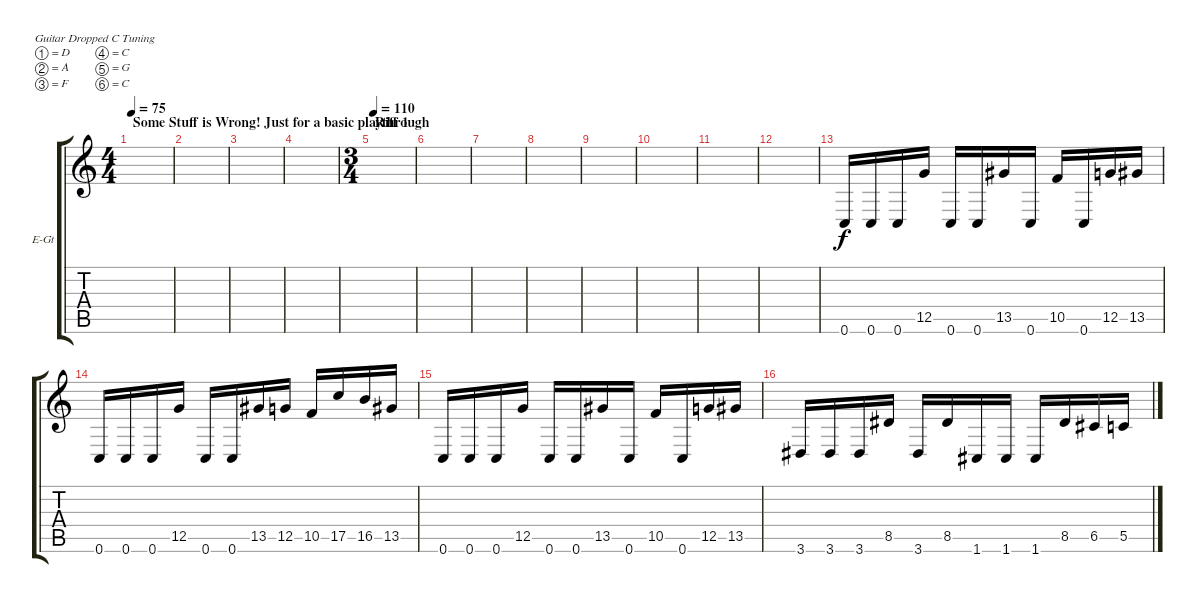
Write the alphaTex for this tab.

\defaultSystemsLayout 4
\bracketExtendMode groupsimilarinstruments
\firstSystemTrackNameOrientation horizontal
\otherSystemsTrackNameOrientation horizontal
\track ("Electric Guitar" "E-Gt") {instrument distortionguitar}
\staff {score tabs}
\tuning (D4 A3 F3 C3 G2 C2)
\ts (4 4)
\section ("" "Some Stuff is Wrong! Just for a basic playthrough")
\tempo 75
\clef g2
\ks c
|
|
|
|
\ts (3 4)
\section ("" "Riff 1")
\tempo 110
|
|
|
|
|
|
|
|
0.6.16 0.6.16 0.6.16 12.5.16 0.6.16 0.6.16 13.5.16 0.6.16 10.5.16 0.6.16 12.5.16 13.5.16 |
0.6.16 0.6.16 0.6.16 12.5.16 0.6.16 0.6.16 13.5.16 12.5.16 10.5.16 17.5.16 16.5.16 13.5.16 |
0.6.16 0.6.16 0.6.16 12.5.16 0.6.16 0.6.16 13.5.16 0.6.16 10.5.16 0.6.16 12.5.16 13.5.16 |
3.6.16 3.6.16 3.6.16 8.5.16 3.6.16 8.5.16 1.6.16 1.6.16 1.6.16 8.5.16 6.5.16 5.5.16
